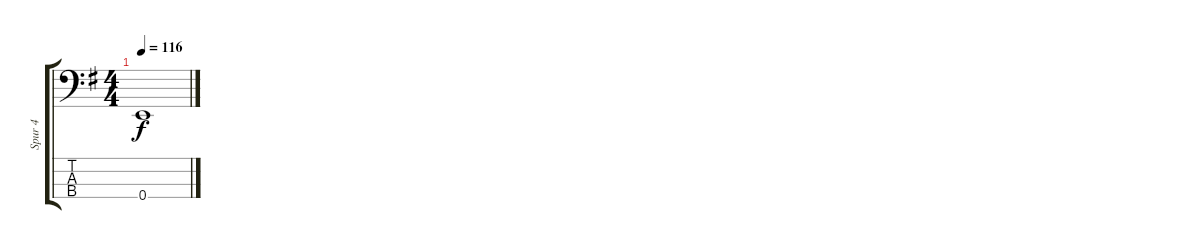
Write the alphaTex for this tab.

\track ("Spur 4" "Spur 4") {instrument electricbassfinger}
\staff {score tabs}
\tuning (G2 D2 A1 E1) {hide}
\ts (4 4)
\tempo 116
\clef f4
\ks eminor
0.4.1{dy f}
